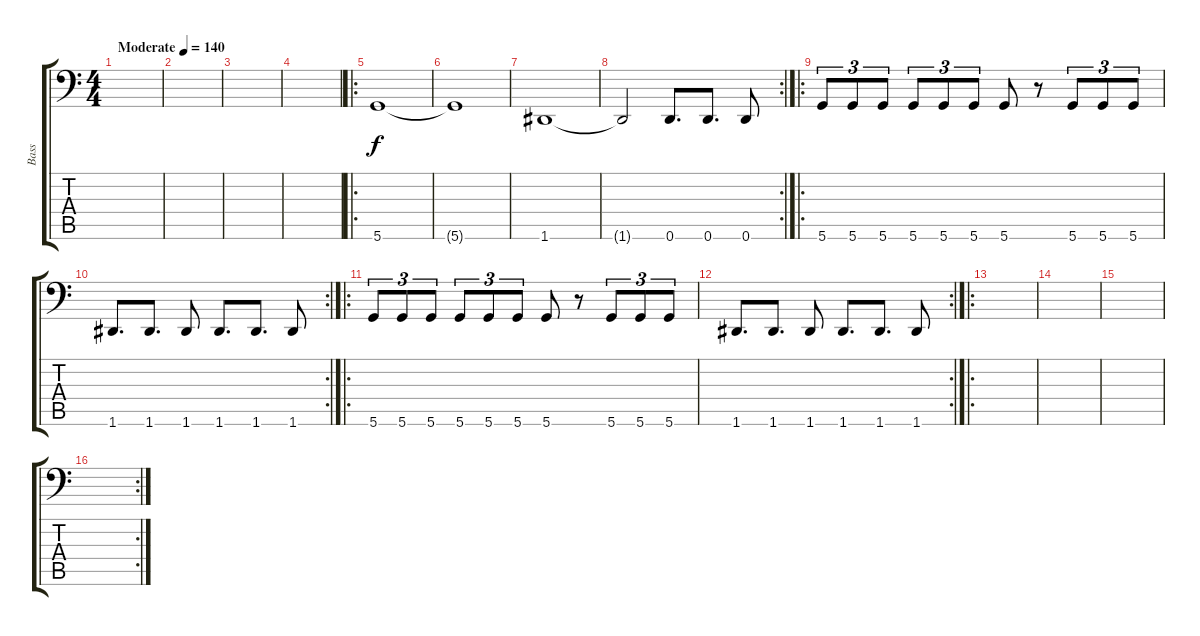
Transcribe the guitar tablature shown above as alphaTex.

\track ("Bass" "Bass") {instrument electricbasspick}
\staff {score tabs}
\tuning (E3 B2 G2 D2 A1 D1) {hide}
\ts (4 4)
\tempo (140 "Moderate")
\clef f4
\ks c
|
|
|
|
\ro
5.6.1 |
5.6{t}.1 |
1.6.1 |
\rc 2
1.6{t}.2 0.6.8{d} 0.6.8{d} 0.6.8 |
\ro
5.6.8{tu (3 2)} 5.6.8{tu (3 2)} 5.6.8{tu (3 2)} 5.6.8{tu (3 2)} 5.6.8{tu (3 2)} 5.6.8{tu (3 2)} 5.6.8 r.8 5.6.8{tu (3 2)} 5.6.8{tu (3 2)} 5.6.8{tu (3 2)} |
\rc 2
1.6.8{d} 1.6.8{d} 1.6.8 1.6.8{d} 1.6.8{d} 1.6.8 |
\ro
5.6.8{tu (3 2)} 5.6.8{tu (3 2)} 5.6.8{tu (3 2)} 5.6.8{tu (3 2)} 5.6.8{tu (3 2)} 5.6.8{tu (3 2)} 5.6.8 r.8 5.6.8{tu (3 2)} 5.6.8{tu (3 2)} 5.6.8{tu (3 2)} |
\rc 2
1.6.8{d} 1.6.8{d} 1.6.8 1.6.8{d} 1.6.8{d} 1.6.8 |
\ro
|
|
|
\rc 2
